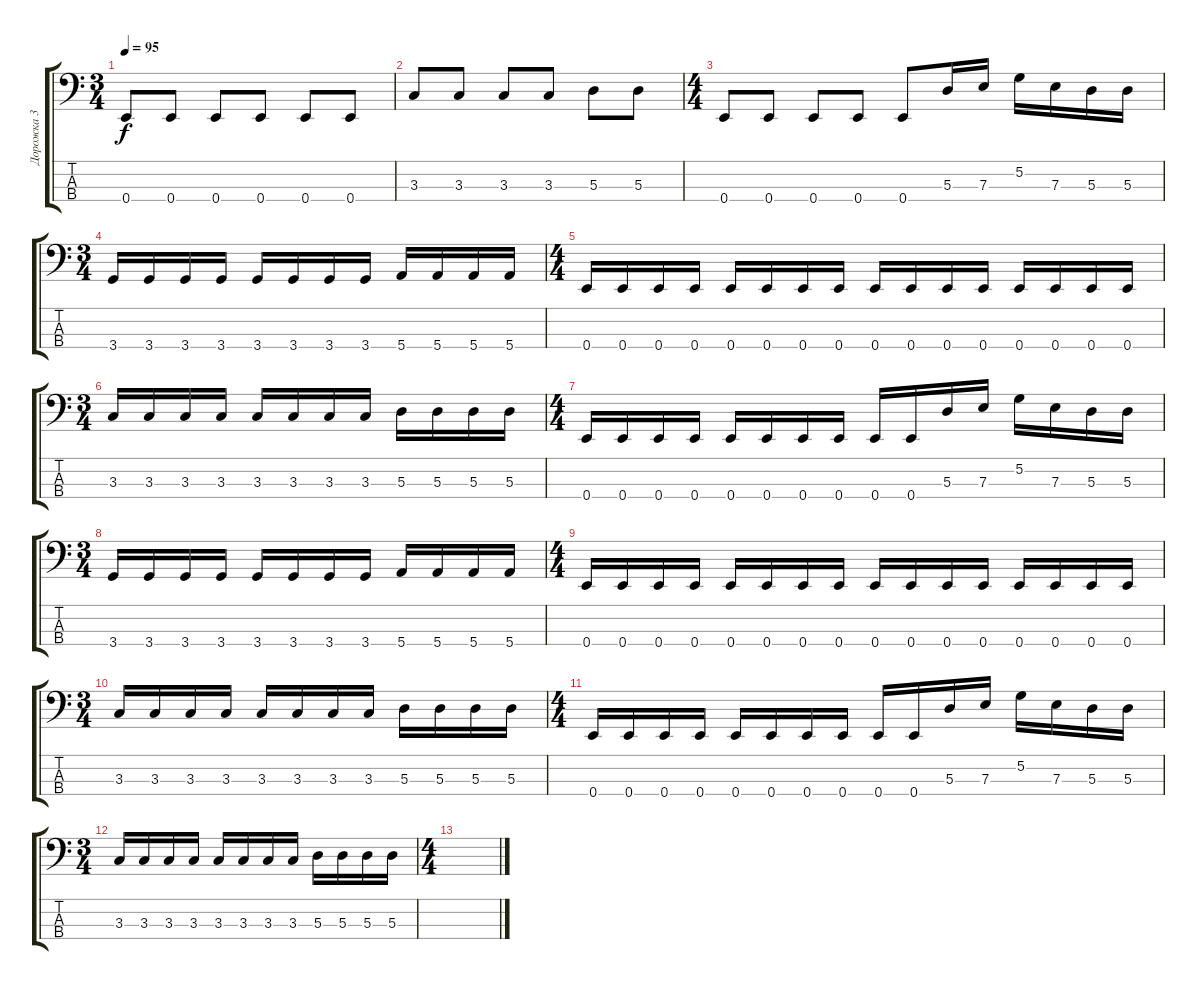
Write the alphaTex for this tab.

\track ("Дорожка 3" "Дорожка 3") {instrument electricbasspick}
\staff {score tabs}
\tuning (G2 D2 A1 E1) {hide}
\ts (3 4)
\tempo 95
\clef f4
\ks c
0.4.8{dy f} 0.4.8 0.4.8 0.4.8 0.4.8 0.4.8 |
3.3.8 3.3.8 3.3.8 3.3.8 5.3.8 5.3.8 |
\ts (4 4)
0.4.8 0.4.8 0.4.8 0.4.8 0.4.8 5.3.16 7.3.16 5.2.16 7.3.16 5.3.16 5.3.16 |
\ts (3 4)
3.4.16 3.4.16 3.4.16 3.4.16 3.4.16 3.4.16 3.4.16 3.4.16 5.4.16 5.4.16 5.4.16 5.4.16 |
\ts (4 4)
0.4.16 0.4.16 0.4.16 0.4.16 0.4.16 0.4.16 0.4.16 0.4.16 0.4.16 0.4.16 0.4.16 0.4.16 0.4.16 0.4.16 0.4.16 0.4.16 |
\ts (3 4)
3.3.16 3.3.16 3.3.16 3.3.16 3.3.16 3.3.16 3.3.16 3.3.16 5.3.16 5.3.16 5.3.16 5.3.16 |
\ts (4 4)
0.4.16 0.4.16 0.4.16 0.4.16 0.4.16 0.4.16 0.4.16 0.4.16 0.4.16 0.4.16 5.3.16 7.3.16 5.2.16 7.3.16 5.3.16 5.3.16 |
\ts (3 4)
3.4.16 3.4.16 3.4.16 3.4.16 3.4.16 3.4.16 3.4.16 3.4.16 5.4.16 5.4.16 5.4.16 5.4.16 |
\ts (4 4)
0.4.16 0.4.16 0.4.16 0.4.16 0.4.16 0.4.16 0.4.16 0.4.16 0.4.16 0.4.16 0.4.16 0.4.16 0.4.16 0.4.16 0.4.16 0.4.16 |
\ts (3 4)
3.3.16 3.3.16 3.3.16 3.3.16 3.3.16 3.3.16 3.3.16 3.3.16 5.3.16 5.3.16 5.3.16 5.3.16 |
\ts (4 4)
0.4.16 0.4.16 0.4.16 0.4.16 0.4.16 0.4.16 0.4.16 0.4.16 0.4.16 0.4.16 5.3.16 7.3.16 5.2.16 7.3.16 5.3.16 5.3.16 |
\ts (3 4)
3.3.16 3.3.16 3.3.16 3.3.16 3.3.16 3.3.16 3.3.16 3.3.16 5.3.16 5.3.16 5.3.16 5.3.16 |
\ts (4 4)
